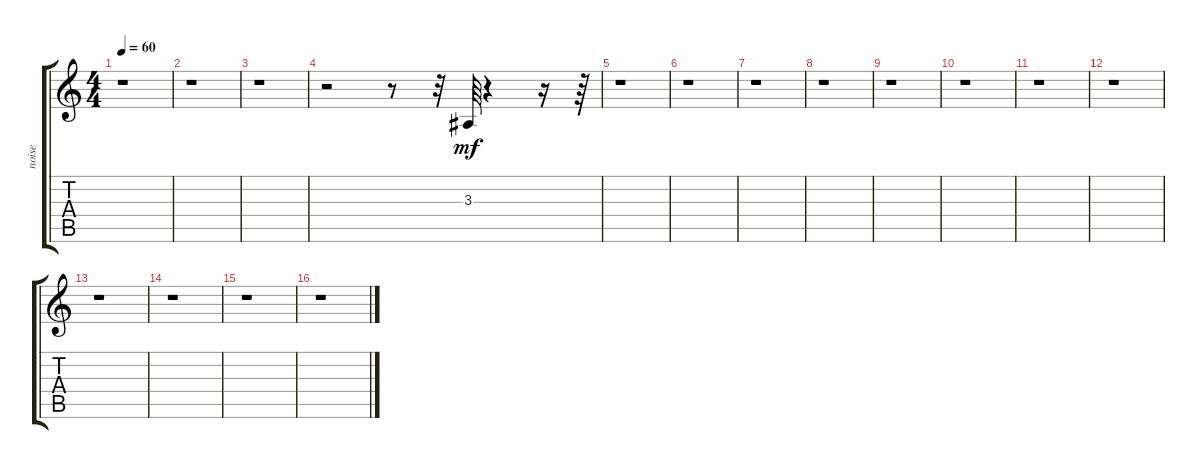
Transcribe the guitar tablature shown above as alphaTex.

\track ("noise" "noise") {instrument guitarfretnoise}
\staff {score tabs}
\tuning (E4 B3 G3 D3 A2 E2) {hide}
\ts (4 4)
\tempo 60
\clef g2
\ks c
r.1{dy mf} |
r.1 |
r.1 |
r.2 r.8 r.32 3.3.64 r.4 r.16 r.64 |
r.1 |
r.1 |
r.1 |
r.1 |
r.1 |
r.1 |
r.1 |
r.1 |
r.1 |
r.1 |
r.1 |
r.1
